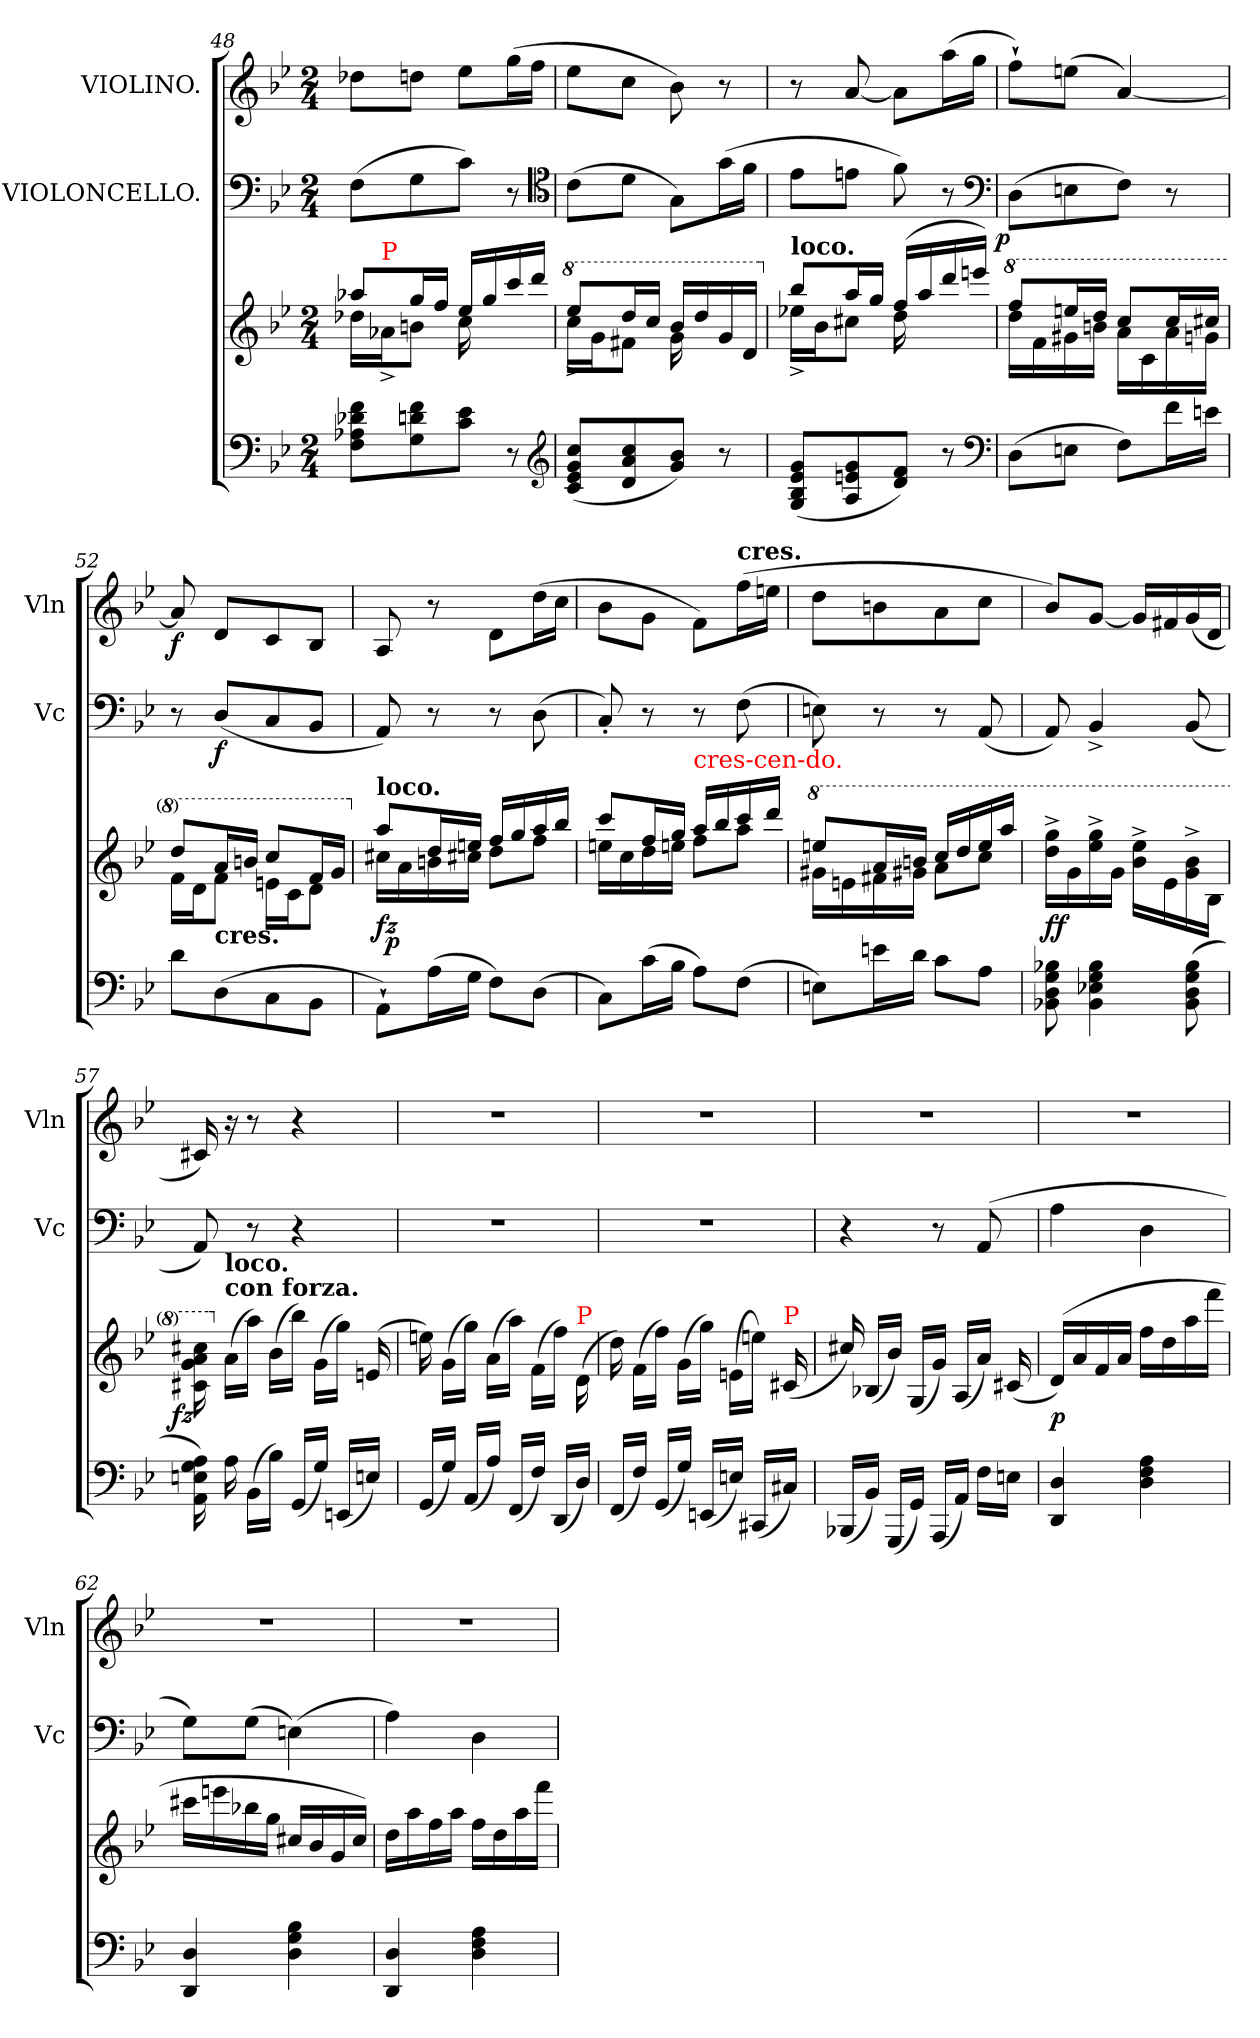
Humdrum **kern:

**kern	**kern	**dynam	**kern	**dynam	**kern	**dynam
*part3	*part3	*part3	*part2	*part2	*part1	*part1
*staff4	*staff3	*staff3/4	*staff2	*staff2	*staff1	*staff1
*	*	*	*I"VIOLONCELLO.	*	*I"VIOLINO.	*
*	*	*	*I'Vc	*	*I'Vln	*
*clefF4	*clefG2	*	*clefF4	*	*clefG2	*
*k[b-e-]	*k[b-e-]	*	*k[b-e-]	*	*k[b-e-]	*
*g:	*g:	*	*g:	*	*g:	*
*M2/4	*M2/4	*	*M2/4	*	*M2/4	*
=48	=48	=48	=48	=48	=48	=48
*	*^	*	*	*	*	*
8f 8d-X 8A-X 8FL	8aa-XL	16dd-XLL	.	(>8FL	.	8dd-XL	.
!	!	!LO:TX:a:color=red:t=P	!	!	!	!	!
.	.	16a-X^<J	.	.	.	.	.
8f 8dn 8G	16ggL	8bnJ	.	8G	.	8ddnJ	.
.	16ffJJ	.	.	.	.	.	.
8e- 8cJ	16ee-LL	16cc	.	8cJ)	.	8ee-L	.
.	16gg	8.ryy	.	.	.	.	.
8r	16ccc	.	.	8r	.	(>16ggL	.
.	16dddJJ	.	.	.	.	16ffJJ	.
*clefG2	*	*	*	*clefC4	*	*	*
=49	=49	=49	=49	=49	=49	=49	=49
*	*8va	*	*	*	*	*	*
(<8cc 8g 8e- 8cL	8eee-L	16ccc^LL	.	(>8cL	.	8ee-L	.
.	.	16ggJ	.	.	.	.	.
8cc 8a 8d	16dddL	8ff#XJ	.	8dJ	.	8ccJ	.
.	16cccJJ	.	.	.	.	.	.
8b- 8gJ)	16bb-LL	16gg	.	8G\L)	.	8b-)	.
.	16ddd	8.ryy	.	.	.	.	.
8r	16gg	.	.	(>16gL	.	8r	.
.	16ddJJ	.	.	16fJJ	.	.	.
=50	=50	=50	=50	=50	=50	=50	=50
*	*X8va	*	*	*	*	*	*
!	!LO:TX:a:B:t=loco.	!	!	!	!	!	!
(<8g 8e- 8B- 8GL	8bb-L	16ee-X^LL	.	8e-L	.	8r	.
.	.	16b-J	.	.	.	.	.
8g 8en 8A	16aaL	8cc#XJ	.	8enJ	.	[8a	.
.	16ggJJ	.	.	.	.	.	.
8f 8dJ)	(<16ffLL	16dd	.	8f\)	.	8aL]	.
.	16aa	8.ryy	.	.	.	.	.
8r	16ddd	.	.	8r	.	(>16aaL	.
.	16eeenJJ)	.	.	.	.	16ggJJ	.
*clefF4	*	*	*	*clefF4	*	*	*
=51	=51	=51	=51	=51	=51	=51	=51
*	*8va	*	*	*	*	*	*
!	!	!	!	!	!LO:DY:rj	!	!
(>8D\L	8fffL	16dddLL	.	(>8D\L	p	8ff`>L)	.
.	.	16ff	.	.	.	.	.
8EnJ	16eeenL	16gg#X	.	8En	.	(>8eenJ	.
.	16dddJJ	16bbnJJ	.	.	.	.	.
8F\L)	8cccL	16aaLL	.	8FJ)	.	[4a)	.
.	.	16cc	.	.	.	.	.
16fL	16cccL	16aa	.	8r	.	.	.
16eJJ	16ccc#XJJ	16ggnJJ	.	.	.	.	.
=52	=52	=52	=52	=52	=52	=52	=52
8dL	8dddL	16ffLL	.	8r	.	8a]	f
.	.	16ddJ	.	.	.	.	.
!	!LO:TX:c:B:t=cres.	!	!	!	!	!	!
(>8D	16aaL	8ffJ	.	(<8D/L	f	8dL	.
.	16bbnJJ	.	.	.	.	.	.
8C	8cccL	16eenLL	.	8C	.	8c	.
.	.	16ccJ	.	.	.	.	.
8BB-J	16ffL	8ddJ	.	8BB-J	.	8B-J	.
.	16ggJJ	.	.	.	.	.	.
=53	=53	=53	=53	=53	=53	=53	=53
*	*X8va	*	*	*	*	*	*
!	!LO:TX:a:B:t=loco.	!	!	!	!	!	!
8AA`L)	8aaL	16cc#XLL	fz	8AA)	.	8A	.
!	!	!	!LO:DY:rj	!	!	!	!
.	.	16a	p	.	.	.	.
(>16AL	16ddL	16bn	.	8r	.	8r	.
16GJJ	16eenJJ	16cc#XJJ	.	.	.	.	.
8FL)	16ffLL	8ddL	.	8r	.	8dL	.
.	16gg	.	.	.	.	.	.
(>8DJ	16aa	8ffJ	.	(>8D\	.	(>16dd\L	.
.	16bb-JJ	.	.	.	.	16ccJJ	.
=54	=54	=54	=54	=54	=54	=54	=54
8CL)	8cccL	16eenLL	.	8C'>/)	.	8b-\L	.
.	.	16cc	.	.	.	.	.
(>16cL	16ffL	16dd	.	8r	.	8gJ	.
16B-JJ	16ggJJ	16eenJJ	.	.	.	.	.
!	!LO:TX:a:color=red:t=cres-cen-do.	!	!	!	!	!	!
8AL)	16aaLL	8ffL	.	8r	.	8fL)	.
.	16bb-	.	.	.	.	.	.
!	!	!	!	!	!	!LO:TX:B:t=cres.	!
(>8FJ	16ccc	8aaJ	.	(>8F	.	(>16ffL	.
.	16dddJJ	.	.	.	.	16eenJJ	.
=55	=55	=55	=55	=55	=55	=55	=55
*	*8va	*	*	*	*	*	*
8EnL)	8eeenL	16gg#XLL	.	8En)	.	8ddL	.
.	.	16een	.	.	.	.	.
16enL	16aaL	16ff#X	.	8r	.	8bn	.
16dJJ	16bbnJJ	16gg#XJJ	.	.	.	.	.
8cL	16cccLL	8aaL	.	8r	.	8a	.
.	16ddd	.	.	.	.	.	.
8AJ	16eee	8cccJ	.	(<8AA	.	8ccJ	.
.	16aaaJJ	.	.	.	.	.	.
*	*v	*v	*	*	*	*	*
=56	=56	=56	=56	=56	=56	=56
8B-X\ 8G\ 8D\ 8BB-X\	16ggg^>\ 16ddd^>\LL	ff	8AA)	.	8b-/L)	.
.	16gg	.	.	.	.	.
4B- 4G 4E-X 4BB-	16ggg^> 16eee-^>	.	4BB-^	.	[8gJ	.
.	16ggJJ	.	.	.	.	.
.	16eee-^>\ 16bb-^>\LL	.	.	.	16gLL]	.
.	16ee-	.	.	.	16f#X	.
(>8B- 8G 8D 8BB-	16bb-^> 16gg^>	.	(<8BB-	.	(<16g	.
.	16b-JJ	.	.	.	16dJJ	.
=57	=57	=57	=57	=57	=57	=57
!	!	!LO:DY:rj	!	!	!	!
16A 16G 16En 16AA)	16ccc#X\ 16aa\ 16gg\ 16cc#X\	fz	8AA)	.	16c#X)	.
*	*X8va	*	*	*	*	*
!	!LO:TX:a:B:t=con forza.	!	!	!	!	!
!	!LO:TX:a:B:t=loco.	!	!	!	!	!
16A	(>16aLL	.	.	.	16r	.
(>16BB-LL	16aaJJ)	.	8r	.	8r	.
16B-JJ)	(>16b-LL	.	.	.	.	.
(<16GGLL	16bb-JJ)	.	4r	.	4r	.
16GJJ)	(>16gLL	.	.	.	.	.
(<16EEnLL	16ggJJ)	.	.	.	.	.
16EnJJ)	(>16en/	.	.	.	.	.
=58	=58	=58	=58	=58	=58	=58
(<16GGLL	16een\)	.	2rF	.	2rdd	.
16GJJ)	(>16gLL	.	.	.	.	.
(<16AA/LL	16ggJJ)	.	.	.	.	.
16AJJ)	(>16aLL	.	.	.	.	.
(<16FFLL	16aaJJ)	.	.	.	.	.
16FJJ)	(>16fLL	.	.	.	.	.
(<16DDLL	16ffJJ)	.	.	.	.	.
!	!LO:TX:a:color=red:t=P	!	!	!	!	!
16DJJ)	(>16d\	.	.	.	.	.
=59	=59	=59	=59	=59	=59	=59
(<16FFLL	16dd\)	.	2rF	.	2rdd	.
16FJJ)	(>16fLL	.	.	.	.	.
(<16GGLL	16ffJJ)	.	.	.	.	.
16GJJ)	(>16gLL	.	.	.	.	.
(<16EEnLL	16ggJJ)	.	.	.	.	.
16EJJ)	(>16en\LL	.	.	.	.	.
(<16CC#XLL	16eenJJ)	.	.	.	.	.
!	!LO:TX:a:color=red:t=P	!	!	!	!	!
16C#JJ)	(<16c#X/	.	.	.	.	.
=60	=60	=60	=60	=60	=60	=60
(<16BBB-XLL	16cc#X/)	.	4r	.	2rdd	.
16BB-JJ)	(<16B-XLL	.	.	.	.	.
(<16GGGLL	16b-JJ)	.	.	.	.	.
16GGJJ)	(<16GLL	.	.	.	.	.
(<16AAALL	16gJJ)	.	8r	.	.	.
16AAJJ)	(<16ALL	.	.	.	.	.
16FLL	16aJJ)	.	(>8AA	.	.	.
16EJJ	(<16c#X	.	.	.	.	.
=61	=61	=61	=61	=61	=61	=61
4D 4DD	(>16dLL)	p	4A	.	2rdd	.
.	16a	.	.	.	.	.
.	16f	.	.	.	.	.
.	16aJJ	.	.	.	.	.
4A 4F 4D	16ffLL	.	4D	.	.	.
.	16dd	.	.	.	.	.
.	16aa	.	.	.	.	.
.	16fffJJ	.	.	.	.	.
=62	=62	=62	=62	=62	=62	=62
4D 4DD	16ccc#XLL	.	8GL)	.	2rdd	.
.	16eee	.	.	.	.	.
.	16bb-X	.	(>8GJ	.	.	.
.	16ggJJ	.	.	.	.	.
4B- 4G 4D	16cc#XLL	.	(>4En)	.	.	.
.	16b-	.	.	.	.	.
.	16g	.	.	.	.	.
.	16cc#JJ)	.	.	.	.	.
=63	=63	=63	=63	=63	=63	=63
4D 4DD	16ddLL	.	4A)	.	2rdd	.
.	16aa	.	.	.	.	.
.	16ff	.	.	.	.	.
.	16aaJJ	.	.	.	.	.
4A 4F 4D	16ff\LL	.	4D	.	.	.
.	16dd	.	.	.	.	.
.	16aa	.	.	.	.	.
.	16fffJJ	.	.	.	.	.
=	=	=	=	=	=	=
*-	*-	*-	*-	*-	*-	*-
